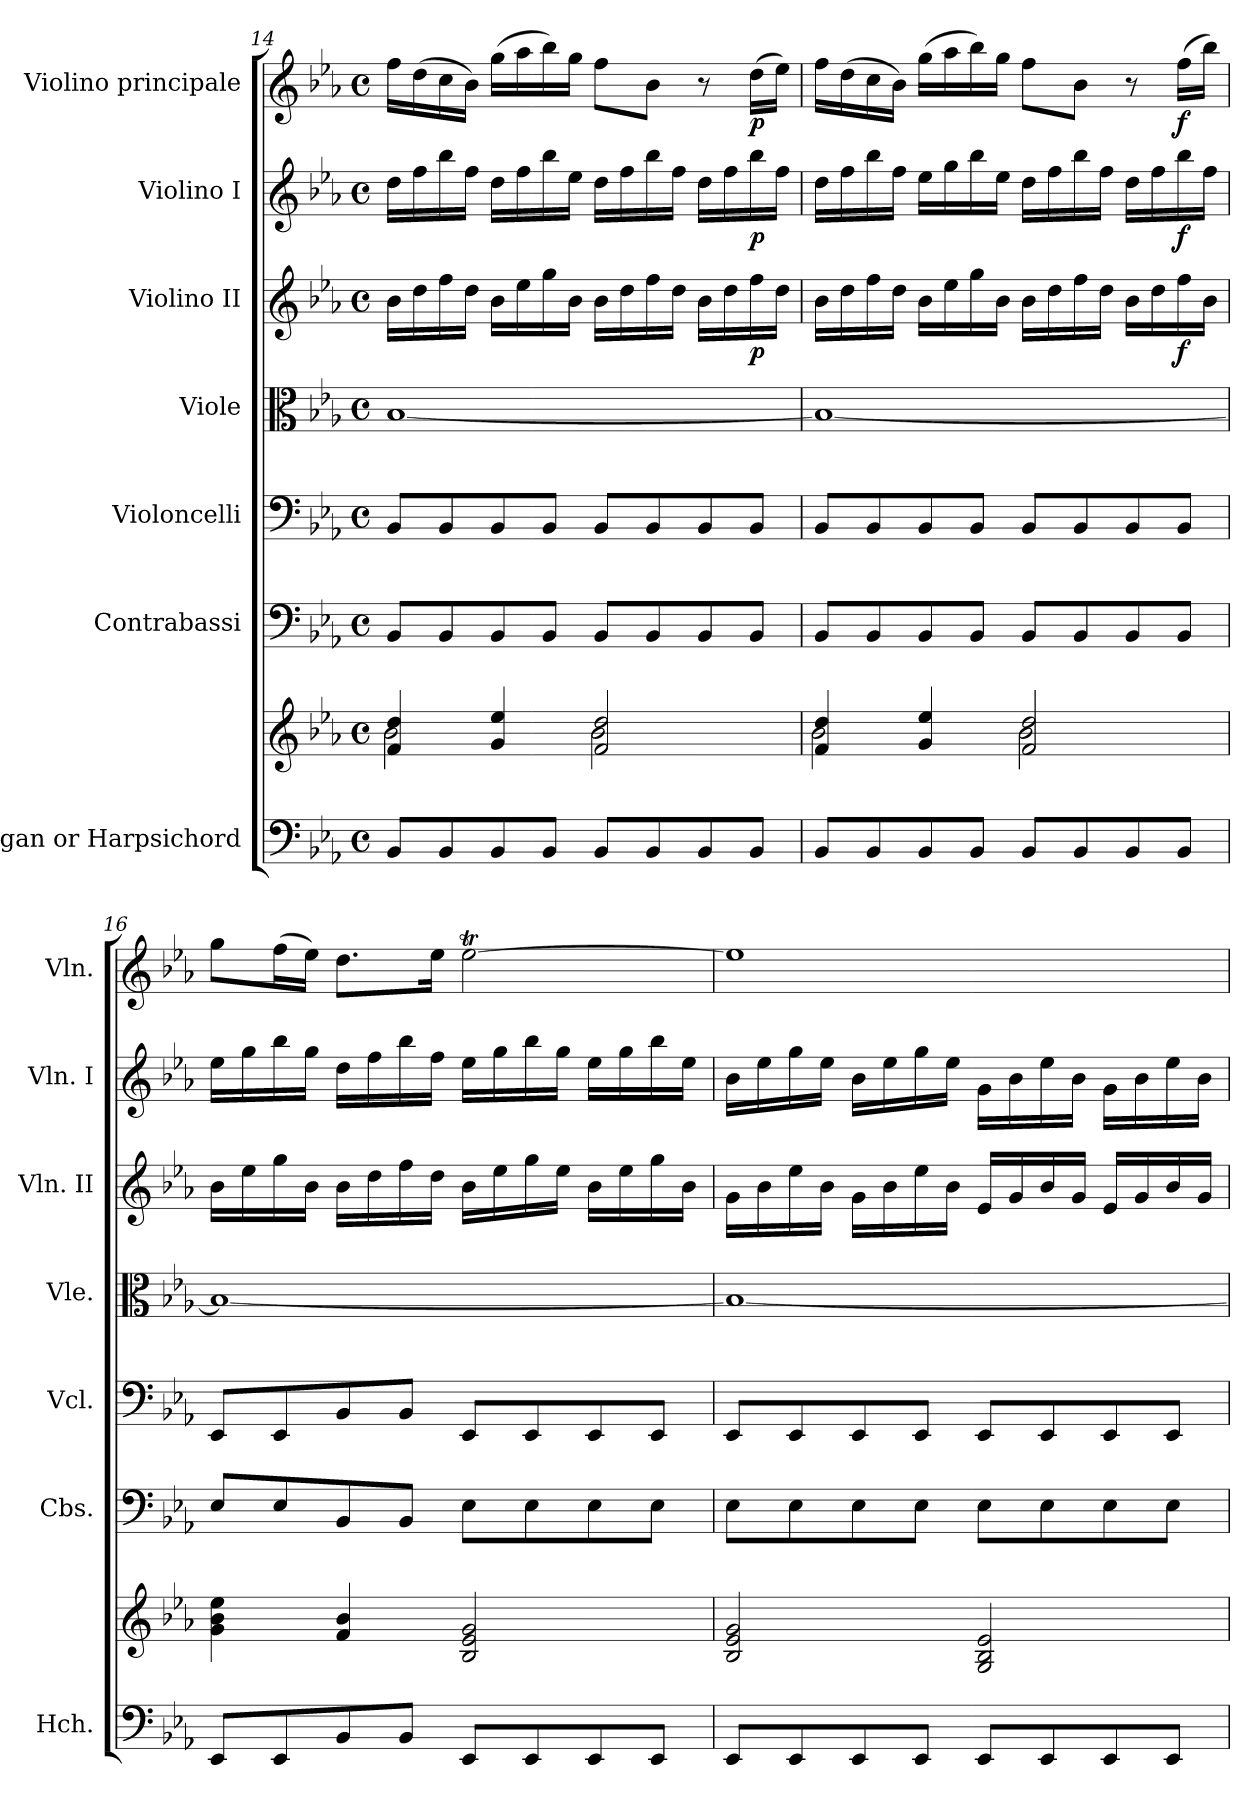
**kern	**kern	**kern	**kern	**kern	**kern	**dynam	**kern	**dynam	**kern	**dynam
*part7	*part7	*part6	*part5	*part4	*part3	*part3	*part2	*part2	*part1	*part1
*staff8	*staff7	*staff6	*staff5	*staff4	*staff3	*staff3	*staff2	*staff2	*staff1	*staff1
*I"Organ or Harpsichord	*	*I"Contrabassi	*I"Violoncelli	*I"Viole	*I"Violino II	*	*I"Violino I	*	*I"Violino principale	*
*I'Hch.	*	*I'Cbs.	*I'Vcl.	*I'Vle.	*I'Vln. II	*	*I'Vln. I	*	*I'Vln.	*
*clefF4	*clefG2	*clefF4	*clefF4	*clefC3	*clefG2	*	*clefG2	*	*clefG2	*
*	*	*ITrd7c12	*	*	*	*	*	*	*	*
*k[b-e-a-]	*k[b-e-a-]	*k[b-e-a-]	*k[b-e-a-]	*k[b-e-a-]	*k[b-e-a-]	*	*k[b-e-a-]	*	*k[b-e-a-]	*
*M4/4	*M4/4	*M4/4	*M4/4	*M4/4	*M4/4	*	*M4/4	*	*M4/4	*
*met(c)	*met(c)	*met(c)	*met(c)	*met(c)	*met(c)	*	*met(c)	*	*met(c)	*
=14	=14	=14	=14	=14	=14	=14	=14	=14	=14	=14
*	*^	*	*	*	*	*	*	*	*	*
8BB-/L	4f/ 4dd/	2b-\	8BBB-/L	8BB-/L	[1B-	16b-\LL	.	16dd\LL	.	16ff\LL	.
.	.	.	.	.	.	16dd\	.	16ff\	.	(>16dd\	.
8BB-/	.	.	8BBB-/	8BB-/	.	16ff\	.	16bb-\	.	16cc\	.
.	.	.	.	.	.	16dd\JJ	.	16ff\JJ	.	16b-\JJ)	.
8BB-/	4g/ 4ee-/	.	8BBB-/	8BB-/	.	16b-\LL	.	16dd\LL	.	(>16gg\LL	.
.	.	.	.	.	.	16ee-\	.	16ff\	.	16aa-\	.
8BB-/J	.	.	8BBB-/J	8BB-/J	.	16gg\	.	16bb-\	.	16bb-\)	.
.	.	.	.	.	.	16b-\JJ	.	16ee-\JJ	.	16gg\JJ	.
8BB-/L	2f/ 2dd/	2b-\	8BBB-/L	8BB-/L	.	16b-\LL	.	16dd\LL	.	8ff\L	.
.	.	.	.	.	.	16dd\	.	16ff\	.	.	.
8BB-/	.	.	8BBB-/	8BB-/	.	16ff\	.	16bb-\	.	8b-\J	.
.	.	.	.	.	.	16dd\JJ	.	16ff\JJ	.	.	.
8BB-/	.	.	8BBB-/	8BB-/	.	16b-\LL	.	16dd\LL	.	8r	.
.	.	.	.	.	.	16dd\	.	16ff\	.	.	.
!	!	!	!	!	!	!	!LO:DY:b	!	!LO:DY:b	!	!LO:DY:b
8BB-/J	.	.	8BBB-/J	8BB-/J	.	16ff\	p	16bb-\	p	(>16dd\LL	p
.	.	.	.	.	.	16dd\JJ	.	16ff\JJ	.	16ee-\JJ)	.
=15	=15	=15	=15	=15	=15	=15	=15	=15	=15	=15	=15
8BB-/L	4f/ 4dd/	2b-\	8BBB-/L	8BB-/L	1B-_	16b-\LL	.	16dd\LL	.	16ff\LL	.
.	.	.	.	.	.	16dd\	.	16ff\	.	(>16dd\	.
8BB-/	.	.	8BBB-/	8BB-/	.	16ff\	.	16bb-\	.	16cc\	.
.	.	.	.	.	.	16dd\JJ	.	16ff\JJ	.	16b-\JJ)	.
8BB-/	4g/ 4ee-/	.	8BBB-/	8BB-/	.	16b-\LL	.	16ee-\LL	.	(>16gg\LL	.
.	.	.	.	.	.	16ee-\	.	16gg\	.	16aa-\	.
8BB-/J	.	.	8BBB-/J	8BB-/J	.	16gg\	.	16bb-\	.	16bb-\)	.
.	.	.	.	.	.	16b-\JJ	.	16ee-\JJ	.	16gg\JJ	.
8BB-/L	2f/ 2dd/	2b-\	8BBB-/L	8BB-/L	.	16b-\LL	.	16dd\LL	.	8ff\L	.
.	.	.	.	.	.	16dd\	.	16ff\	.	.	.
8BB-/	.	.	8BBB-/	8BB-/	.	16ff\	.	16bb-\	.	8b-\J	.
.	.	.	.	.	.	16dd\JJ	.	16ff\JJ	.	.	.
8BB-/	.	.	8BBB-/	8BB-/	.	16b-\LL	.	16dd\LL	.	8r	.
.	.	.	.	.	.	16dd\	.	16ff\	.	.	.
!	!	!	!	!	!	!	!LO:DY:b	!	!LO:DY:b	!	!LO:DY:b
8BB-/J	.	.	8BBB-/J	8BB-/J	.	16ff\	f	16bb-\	f	(>16ff\LL	f
.	.	.	.	.	.	16b-\JJ	.	16ff\JJ	.	16bb-\JJ)	.
*	*v	*v	*	*	*	*	*	*	*	*	*
!!LO:PB:g=z
=16	=16	=16	=16	=16	=16	=16	=16	=16	=16	=16
8EE-/L	4g\ 4b-\ 4ee-\	8EE-/L	8EE-/L	1B-_	16b-\LL	.	16ee-\LL	.	8gg\L	.
.	.	.	.	.	16ee-\	.	16gg\	.	.	.
8EE-/	.	8EE-/	8EE-/	.	16gg\	.	16bb-\	.	(>16ff\L	.
.	.	.	.	.	16b-\JJ	.	16gg\JJ	.	16ee-\JJ)	.
8BB-/	4f/ 4b-/	8BBB-/	8BB-/	.	16b-\LL	.	16dd\LL	.	8.dd\L	.
.	.	.	.	.	16dd\	.	16ff\	.	.	.
8BB-/J	.	8BBB-/J	8BB-/J	.	16ff\	.	16bb-\	.	.	.
.	.	.	.	.	16dd\JJ	.	16ff\JJ	.	16ee-\Jk	.
8EE-/L	2B-/ 2e-/ 2g/	8EE-\L	8EE-/L	.	16b-\LL	.	16ee-\LL	.	[2ee-T\	.
.	.	.	.	.	16ee-\	.	16gg\	.	.	.
8EE-/	.	8EE-\	8EE-/	.	16gg\	.	16bb-\	.	.	.
.	.	.	.	.	16ee-\JJ	.	16gg\JJ	.	.	.
8EE-/	.	8EE-\	8EE-/	.	16b-\LL	.	16ee-\LL	.	.	.
.	.	.	.	.	16ee-\	.	16gg\	.	.	.
8EE-/J	.	8EE-\J	8EE-/J	.	16gg\	.	16bb-\	.	.	.
.	.	.	.	.	16b-\JJ	.	16ee-\JJ	.	.	.
=17	=17	=17	=17	=17	=17	=17	=17	=17	=17	=17
*	*	*	*	*	*	*	*	*	*^	*
*	*	*	*	*	*	*	*	*	*	*^	*
8EE-/L	2B-/ 2e-/ 2g/	8EE-\L	8EE-/L	1B-_	16g\LL	.	16b-\LL	.	1ee-TTT]	2ryy	2.ryy	.
.	.	.	.	.	16b-\	.	16ee-\	.	.	.	.	.
8EE-/	.	8EE-\	8EE-/	.	16ee-\	.	16gg\	.	.	.	.	.
.	.	.	.	.	16b-\JJ	.	16ee-\JJ	.	.	.	.	.
8EE-/	.	8EE-\	8EE-/	.	16g\LL	.	16b-\LL	.	.	.	.	.
.	.	.	.	.	16b-\	.	16ee-\	.	.	.	.	.
8EE-/J	.	8EE-\J	8EE-/J	.	16ee-\	.	16gg\	.	.	.	.	.
.	.	.	.	.	16b-\JJ	.	16ee-\JJ	.	.	.	.	.
*	*	*	*	*	*	*	*	*	*MM30	*	*	*
8EE-/L	2G/ 2B-/ 2e-/	8EE-\L	8EE-/L	.	16e-/LL	.	16g\LL	.	.	2ryy	.	.
.	.	.	.	.	16g/	.	16b-\	.	.	.	.	.
8EE-/	.	8EE-\	8EE-/	.	16b-/	.	16ee-\	.	.	.	.	.
.	.	.	.	.	16g/JJ	.	16b-\JJ	.	.	.	.	.
*	*	*	*	*	*	*	*	*	*MM24	*	*	*
8EE-/	.	8EE-\	8EE-/	.	16e-/LL	.	16g\LL	.	.	.	4ryy	.
.	.	.	.	.	16g/	.	16b-\	.	.	.	.	.
8EE-/J	.	8EE-\J	8EE-/J	.	16b-/	.	16ee-\	.	.	.	.	.
.	.	.	.	.	16g/JJ	.	16b-\JJ	.	.	.	.	.
*	*	*	*	*	*	*	*	*	*v	*v	*v	*
=	=	=	=	=	=	=	=	=	=	=
*-	*-	*-	*-	*-	*-	*-	*-	*-	*-	*-
